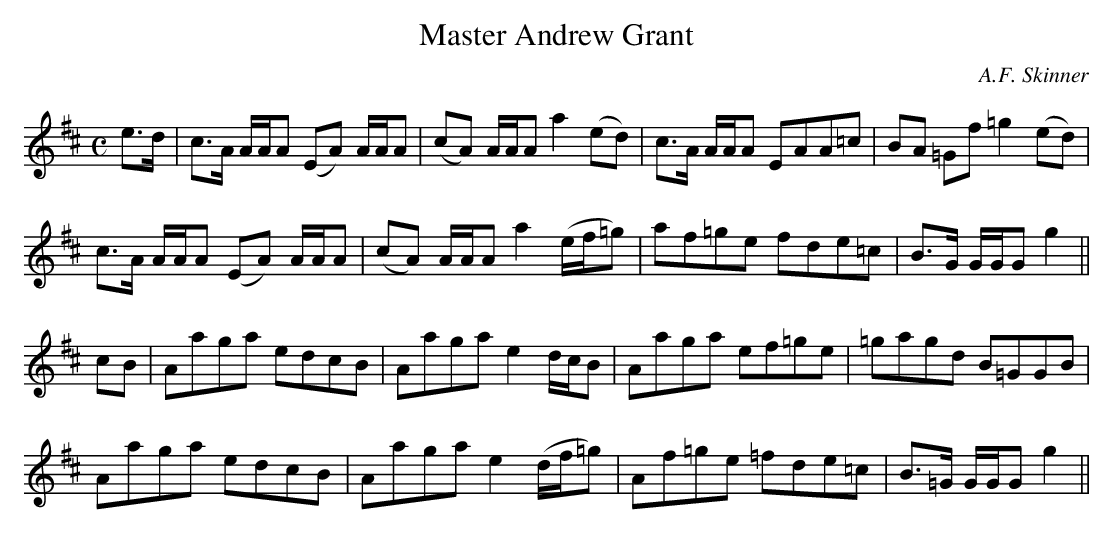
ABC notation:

X:1
T:Master Andrew Grant
C:A.F. Skinner
M:C
L:1/8
K:A Mix
e>d|c>A A/A/A (EA) A/A/A|(cA) A/A/A a2 (ed)|c>A A/A/A EAA=c|BA =Gf =g2 (ed)|
c>A A/A/A (EA) A/A/A|(cA) A/A/A a2 (e/f/=g)|af=ge fde=c|B>G G/G/G g2||
cB|Aaga edcB|Aaga e2 d/c/B|Aaga ef=ge|=gagd B=GGB|
Aaga edcB|Aaga e2 (d/f/=g)|Af=ge =fde=c|B>=G G/G/G g2||
